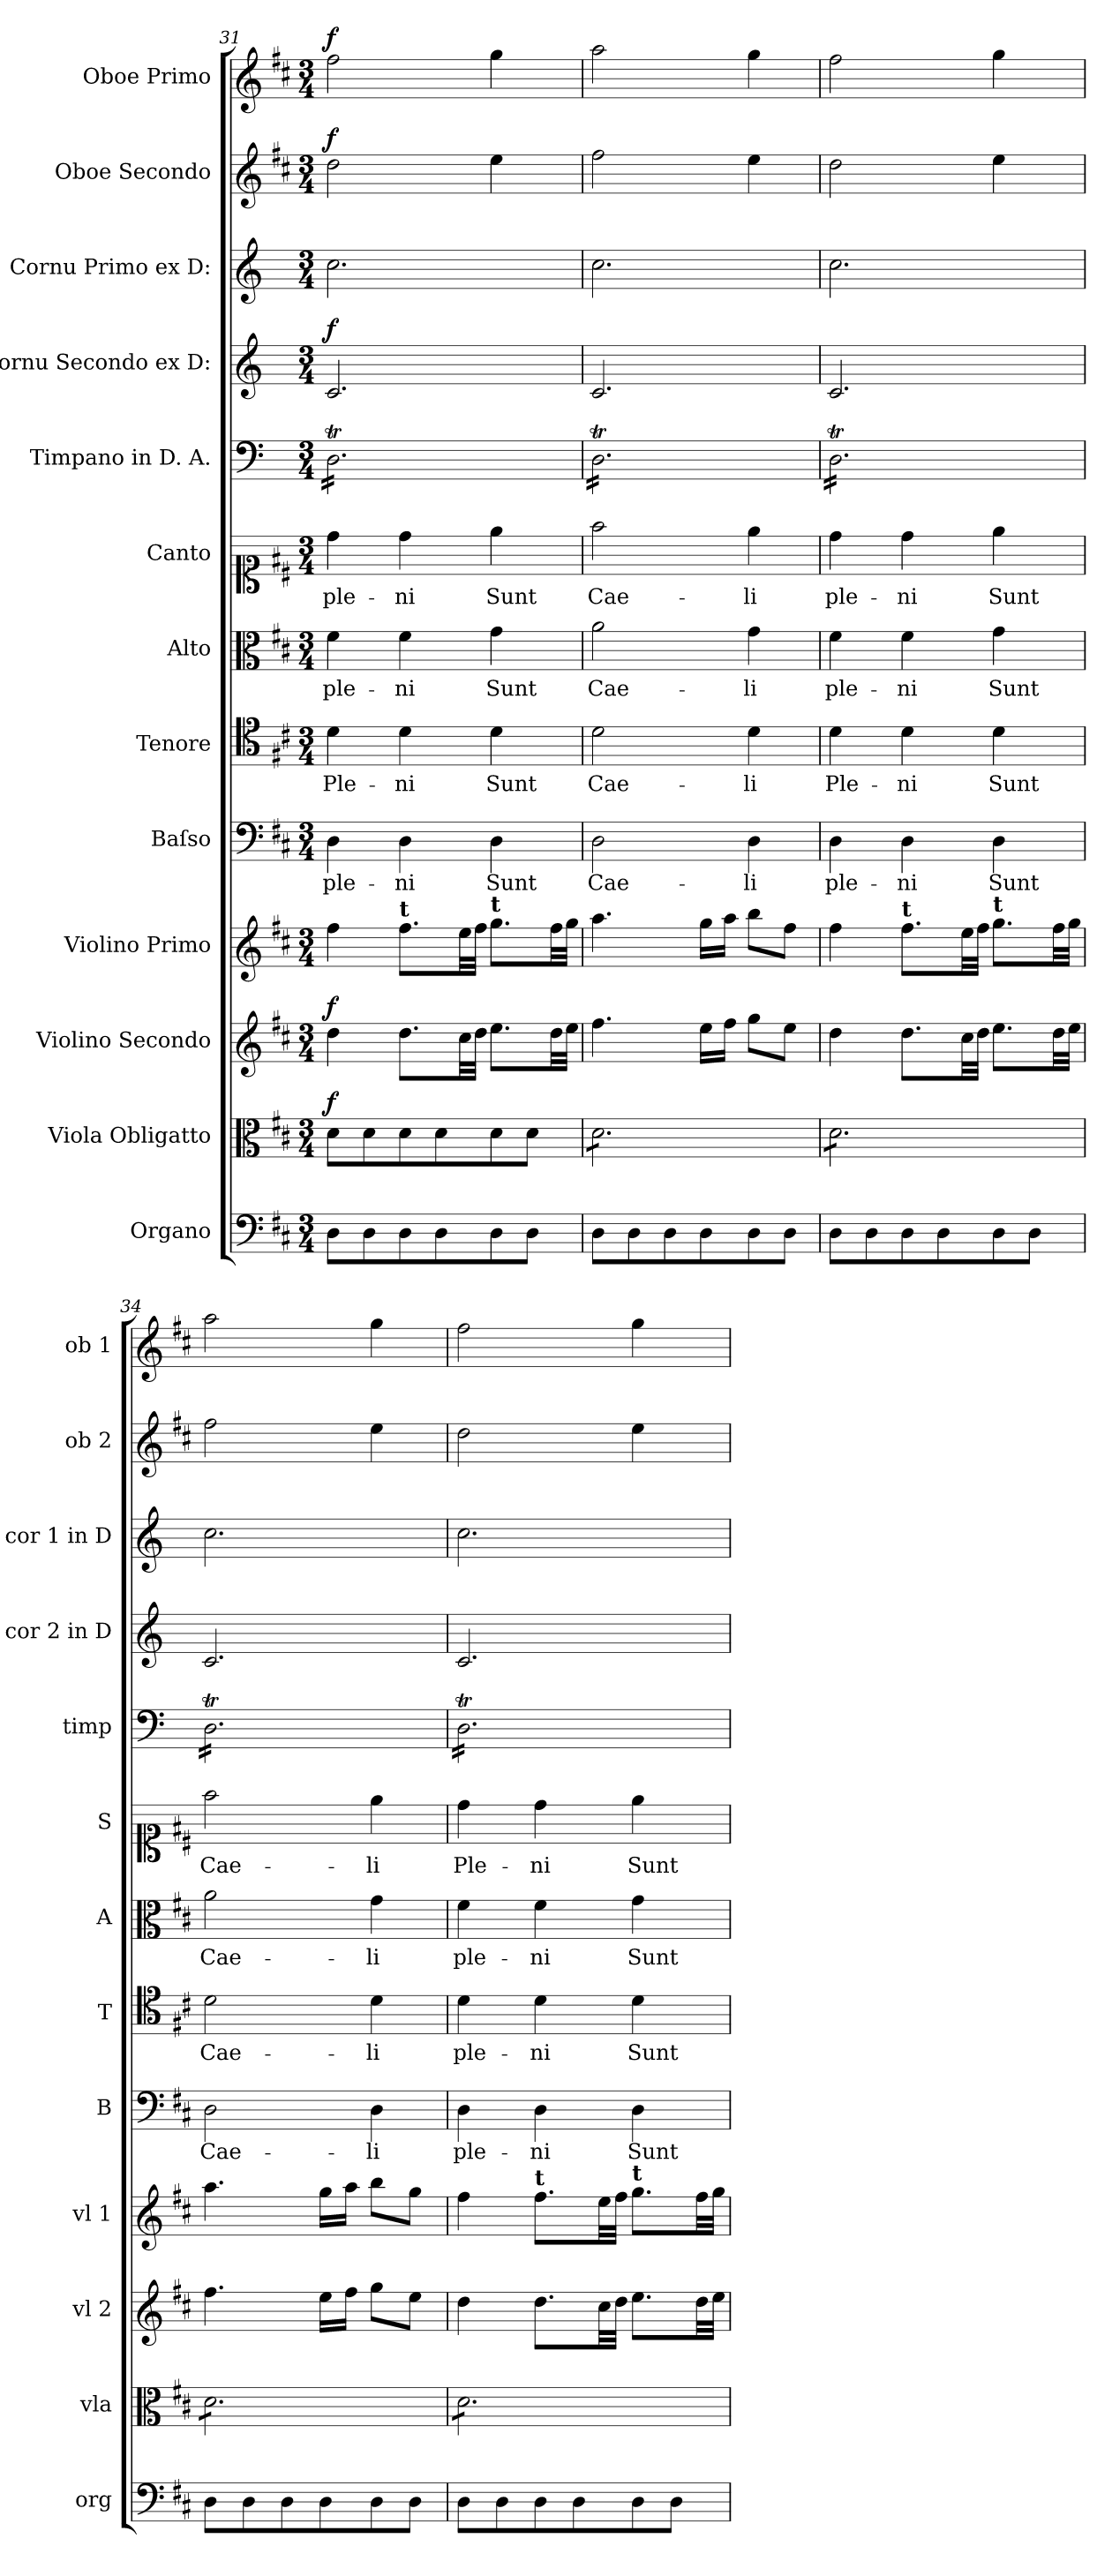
**kern	**kern	**dynam	**kern	**dynam	**kern	**dynam	**kern	**text	**kern	**text	**kern	**text	**kern	**text	**kern	**kern	**dynam	**kern	**dynam	**kern	**dynam	**kern	**dynam
*part13	*part12	*part12	*part11	*part11	*part10	*part10	*part9	*part9	*part8	*part8	*part7	*part7	*part6	*part6	*part5	*part4	*part4	*part3	*part3	*part2	*part2	*part1	*part1
*staff13	*staff12	*staff12	*staff11	*staff11	*staff10	*staff10	*staff9	*staff9	*staff8	*staff8	*staff7	*staff7	*staff6	*staff6	*staff5	*staff4	*staff4	*staff3	*staff3	*staff2	*staff2	*staff1	*staff1
*I"Organo	*I"Viola Obligatto	*	*I"Violino Secondo	*	*I"Violino Primo	*	*I"Baſso	*	*I"Tenore	*	*I"Alto	*	*I"Canto	*	*I"Timpano in D. A.	*I"Cornu Secondo ex D:	*	*I"Cornu Primo ex D:	*	*I"Oboe Secondo	*	*I"Oboe Primo	*
*I'org	*I'vla	*	*I'vl 2	*	*I'vl 1	*	*I'B	*	*I'T	*	*I'A	*	*I'S	*	*I'timp	*I'cor 2 in D	*	*I'cor 1 in D	*	*I'ob 2	*	*I'ob 1	*
*clefF4	*clefC3	*	*clefG2	*	*clefG2	*	*clefF4	*	*clefC4	*	*clefC3	*	*clefC1	*	*clefF4	*clefG2	*	*clefG2	*	*clefG2	*	*clefG2	*
*	*	*	*	*	*	*	*	*	*	*	*	*	*	*	*	*ITrd6c10	*	*ITrd6c10	*	*	*	*	*
*k[f#c#]	*k[f#c#]	*	*k[f#c#]	*	*k[f#c#]	*	*k[f#c#]	*	*k[f#c#]	*	*k[f#c#]	*	*k[f#c#]	*	*	*k[f#c#]	*	*k[f#c#]	*	*k[f#c#]	*	*k[f#c#]	*
*M3/4	*M3/4	*	*M3/4	*	*M3/4	*	*M3/4	*	*M3/4	*	*M3/4	*	*M3/4	*	*M3/4	*M3/4	*	*M3/4	*	*M3/4	*	*M3/4	*
=31	=31	=31	=31	=31	=31	=31	=31	=31	=31	=31	=31	=31	=31	=31	=31	=31	=31	=31	=31	=31	=31	=31	=31
!	!	!LO:DY:a	!	!LO:DY:a	!	!LO:DY:a	!	!	!	!	!	!	!	!	!	!	!LO:DY:a	!	!LO:DY:a	!	!LO:DY:a	!	!LO:DY:a
*	*	*	*	*	*	*	*	*	*	*	*	*	*	*	*tremolo	*	*	*	*	*	*	*	*
8D\L	8d\L	f	4dd\	f	4ff#\	for&colon;	4D\	ple-	4d\	Ple-	4f#\	ple-	4dd\	ple-	16DT\LL	2.D/	f	2.d\	for&colon;	2dd\	f	2ff#\	f
.	.	.	.	.	.	.	.	.	.	.	.	.	.	.	16DT\	.	.	.	.	.	.	.	.
8D\	8d\	.	.	.	.	.	.	.	.	.	.	.	.	.	16DT\	.	.	.	.	.	.	.	.
.	.	.	.	.	.	.	.	.	.	.	.	.	.	.	16DT\	.	.	.	.	.	.	.	.
!	!	!	!	!	!LO:TX:a:B:t=t	!	!	!	!	!	!	!	!	!	!	!	!	!	!	!	!	!	!
8D\	8d\	.	8.dd\L	.	8.ff#\L	.	4D\	-ni	4d\	-ni	4f#\	-ni	4dd\	-ni	16DT\	.	.	.	.	.	.	.	.
.	.	.	.	.	.	.	.	.	.	.	.	.	.	.	16DT\	.	.	.	.	.	.	.	.
8D\	8d\	.	.	.	.	.	.	.	.	.	.	.	.	.	16DT\	.	.	.	.	.	.	.	.
.	.	.	32cc#\LL	.	32ee\LL	.	.	.	.	.	.	.	.	.	16DT\	.	.	.	.	.	.	.	.
.	.	.	32dd\JJJ	.	32ff#\JJJ	.	.	.	.	.	.	.	.	.	.	.	.	.	.	.	.	.	.
!	!	!	!	!	!LO:TX:a:B:t=t	!	!	!	!	!	!	!	!	!	!	!	!	!	!	!	!	!	!
8D\	8d\	.	8.ee\L	.	8.gg\L	.	4D\	Sunt	4d\	Sunt	4g\	Sunt	4ee\	Sunt	16DT\	.	.	.	.	4ee\	.	4gg\	.
.	.	.	.	.	.	.	.	.	.	.	.	.	.	.	16DT\	.	.	.	.	.	.	.	.
8D\J	8d\J	.	.	.	.	.	.	.	.	.	.	.	.	.	16DT\	.	.	.	.	.	.	.	.
.	.	.	32dd\LL	.	32ff#\LL	.	.	.	.	.	.	.	.	.	16DT\JJ	.	.	.	.	.	.	.	.
.	.	.	32ee\JJJ	.	32gg\JJJ	.	.	.	.	.	.	.	.	.	.	.	.	.	.	.	.	.	.
=32	=32	=32	=32	=32	=32	=32	=32	=32	=32	=32	=32	=32	=32	=32	=32	=32	=32	=32	=32	=32	=32	=32	=32
*	*tremolo	*	*	*	*	*	*	*	*	*	*	*	*	*	*	*	*	*	*	*	*	*	*
8D\L	8d\L	.	4.ff#\	.	4.aa\	.	2D\	Cae-	2d\	Cae-	2a\	Cae-	2ff#\	Cae-	16DT\LL	2.D/	.	2.d\	.	2ff#\	.	2aa\	.
.	.	.	.	.	.	.	.	.	.	.	.	.	.	.	16DT\	.	.	.	.	.	.	.	.
8D\	8d\	.	.	.	.	.	.	.	.	.	.	.	.	.	16DT\	.	.	.	.	.	.	.	.
.	.	.	.	.	.	.	.	.	.	.	.	.	.	.	16DT\	.	.	.	.	.	.	.	.
8D\	8d\	.	.	.	.	.	.	.	.	.	.	.	.	.	16DT\	.	.	.	.	.	.	.	.
.	.	.	.	.	.	.	.	.	.	.	.	.	.	.	16DT\	.	.	.	.	.	.	.	.
8D\	8d\	.	16ee\LL	.	16gg\LL	.	.	.	.	.	.	.	.	.	16DT\	.	.	.	.	.	.	.	.
.	.	.	16ff#\JJ	.	16aa\JJ	.	.	.	.	.	.	.	.	.	16DT\	.	.	.	.	.	.	.	.
8D\	8d\	.	8gg\L	.	8bb\L	.	4D\	-li	4d\	-li	4g\	-li	4ee\	-li	16DT\	.	.	.	.	4ee\	.	4gg\	.
.	.	.	.	.	.	.	.	.	.	.	.	.	.	.	16DT\	.	.	.	.	.	.	.	.
8D\J	8d\J	.	8ee\J	.	8ff#\J	.	.	.	.	.	.	.	.	.	16DT\	.	.	.	.	.	.	.	.
.	.	.	.	.	.	.	.	.	.	.	.	.	.	.	16DT\JJ	.	.	.	.	.	.	.	.
=33	=33	=33	=33	=33	=33	=33	=33	=33	=33	=33	=33	=33	=33	=33	=33	=33	=33	=33	=33	=33	=33	=33	=33
!	!	!	!	!	!	!	!	!LO:LY:i	!	!LO:LY:i	!	!	!	!LO:LY:i	!	!	!	!	!	!	!	!	!
8D\L	8d\L	.	4dd\	.	4ff#\	.	4D\	ple-	4d\	Ple-	4f#\	ple-	4dd\	ple-	16DT\LL	2.D/	.	2.d\	.	2dd\	.	2ff#\	.
.	.	.	.	.	.	.	.	.	.	.	.	.	.	.	16DT\	.	.	.	.	.	.	.	.
8D\	8d\	.	.	.	.	.	.	.	.	.	.	.	.	.	16DT\	.	.	.	.	.	.	.	.
.	.	.	.	.	.	.	.	.	.	.	.	.	.	.	16DT\	.	.	.	.	.	.	.	.
!	!	!	!	!	!LO:TX:a:B:t=t	!	!	!	!	!	!	!	!	!	!	!	!	!	!	!	!	!	!
!	!	!	!	!	!	!	!	!LO:LY:i	!	!LO:LY:i	!	!	!	!LO:LY:i	!	!	!	!	!	!	!	!	!
8D\	8d\	.	8.dd\L	.	8.ff#\L	.	4D\	-ni	4d\	-ni	4f#\	-ni	4dd\	-ni	16DT\	.	.	.	.	.	.	.	.
.	.	.	.	.	.	.	.	.	.	.	.	.	.	.	16DT\	.	.	.	.	.	.	.	.
8D\	8d\	.	.	.	.	.	.	.	.	.	.	.	.	.	16DT\	.	.	.	.	.	.	.	.
.	.	.	32cc#\LL	.	32ee\LL	.	.	.	.	.	.	.	.	.	16DT\	.	.	.	.	.	.	.	.
.	.	.	32dd\JJJ	.	32ff#\JJJ	.	.	.	.	.	.	.	.	.	.	.	.	.	.	.	.	.	.
!	!	!	!	!	!LO:TX:a:B:t=t	!	!	!	!	!	!	!	!	!	!	!	!	!	!	!	!	!	!
!	!	!	!	!	!	!	!	!LO:LY:i	!	!LO:LY:i	!	!	!	!LO:LY:i	!	!	!	!	!	!	!	!	!
8D\	8d\	.	8.ee\L	.	8.gg\L	.	4D\	Sunt	4d\	Sunt	4g\	Sunt	4ee\	Sunt	16DT\	.	.	.	.	4ee\	.	4gg\	.
.	.	.	.	.	.	.	.	.	.	.	.	.	.	.	16DT\	.	.	.	.	.	.	.	.
8D\J	8d\J	.	.	.	.	.	.	.	.	.	.	.	.	.	16DT\	.	.	.	.	.	.	.	.
.	.	.	32dd\LL	.	32ff#\LL	.	.	.	.	.	.	.	.	.	16DT\JJ	.	.	.	.	.	.	.	.
.	.	.	32ee\JJJ	.	32gg\JJJ	.	.	.	.	.	.	.	.	.	.	.	.	.	.	.	.	.	.
=34	=34	=34	=34	=34	=34	=34	=34	=34	=34	=34	=34	=34	=34	=34	=34	=34	=34	=34	=34	=34	=34	=34	=34
!	!	!	!	!	!	!	!	!LO:LY:i	!	!LO:LY:i	!	!	!	!LO:LY:i	!	!	!	!	!	!	!	!	!
8D\L	8d\L	.	4.ff#\	.	4.aa\	.	2D\	Cae-	2d\	Cae-	2a\	Cae-	2ff#\	Cae-	16DT\LL	2.D/	.	2.d\	.	2ff#\	.	2aa\	.
.	.	.	.	.	.	.	.	.	.	.	.	.	.	.	16DT\	.	.	.	.	.	.	.	.
8D\	8d\	.	.	.	.	.	.	.	.	.	.	.	.	.	16DT\	.	.	.	.	.	.	.	.
.	.	.	.	.	.	.	.	.	.	.	.	.	.	.	16DT\	.	.	.	.	.	.	.	.
8D\	8d\	.	.	.	.	.	.	.	.	.	.	.	.	.	16DT\	.	.	.	.	.	.	.	.
.	.	.	.	.	.	.	.	.	.	.	.	.	.	.	16DT\	.	.	.	.	.	.	.	.
8D\	8d\	.	16ee\LL	.	16gg\LL	.	.	.	.	.	.	.	.	.	16DT\	.	.	.	.	.	.	.	.
.	.	.	16ff#\JJ	.	16aa\JJ	.	.	.	.	.	.	.	.	.	16DT\	.	.	.	.	.	.	.	.
!	!	!	!	!	!	!	!	!LO:LY:i	!	!LO:LY:i	!	!	!	!LO:LY:i	!	!	!	!	!	!	!	!	!
8D\	8d\	.	8gg\L	.	8bb\L	.	4D\	-li	4d\	-li	4g\	-li	4ee\	-li	16DT\	.	.	.	.	4ee\	.	4gg\	.
.	.	.	.	.	.	.	.	.	.	.	.	.	.	.	16DT\	.	.	.	.	.	.	.	.
8D\J	8d\J	.	8ee\J	.	8gg\J	.	.	.	.	.	.	.	.	.	16DT\	.	.	.	.	.	.	.	.
.	.	.	.	.	.	.	.	.	.	.	.	.	.	.	16DT\JJ	.	.	.	.	.	.	.	.
=35	=35	=35	=35	=35	=35	=35	=35	=35	=35	=35	=35	=35	=35	=35	=35	=35	=35	=35	=35	=35	=35	=35	=35
!	!	!	!	!	!	!	!	!LO:LY:i	!	!	!	!	!	!	!	!	!	!	!	!	!	!	!
8D\L	8d\L	.	4dd\	.	4ff#\	.	4D\	ple-	4d\	ple-	4f#\	ple-	4dd\	Ple-	16DT\LL	2.D/	.	2.d\	.	2dd\	.	2ff#\	.
.	.	.	.	.	.	.	.	.	.	.	.	.	.	.	16DT\	.	.	.	.	.	.	.	.
8D\	8d\	.	.	.	.	.	.	.	.	.	.	.	.	.	16DT\	.	.	.	.	.	.	.	.
.	.	.	.	.	.	.	.	.	.	.	.	.	.	.	16DT\	.	.	.	.	.	.	.	.
!	!	!	!	!	!LO:TX:a:B:t=t	!	!	!	!	!	!	!	!	!	!	!	!	!	!	!	!	!	!
!	!	!	!	!	!	!	!	!LO:LY:i	!	!	!	!	!	!	!	!	!	!	!	!	!	!	!
8D\	8d\	.	8.dd\L	.	8.ff#\L	.	4D\	-ni	4d\	-ni	4f#\	-ni	4dd\	-ni	16DT\	.	.	.	.	.	.	.	.
.	.	.	.	.	.	.	.	.	.	.	.	.	.	.	16DT\	.	.	.	.	.	.	.	.
8D\	8d\	.	.	.	.	.	.	.	.	.	.	.	.	.	16DT\	.	.	.	.	.	.	.	.
.	.	.	32cc#\LL	.	32ee\LL	.	.	.	.	.	.	.	.	.	16DT\	.	.	.	.	.	.	.	.
.	.	.	32dd\JJJ	.	32ff#\JJJ	.	.	.	.	.	.	.	.	.	.	.	.	.	.	.	.	.	.
!	!	!	!	!	!LO:TX:a:B:t=t	!	!	!	!	!	!	!	!	!	!	!	!	!	!	!	!	!	!
!	!	!	!	!	!	!	!	!LO:LY:i	!	!	!	!	!	!	!	!	!	!	!	!	!	!	!
8D\	8d\	.	8.ee\L	.	8.gg\L	.	4D\	Sunt	4d\	Sunt	4g\	Sunt	4ee\	Sunt	16DT\	.	.	.	.	4ee\	.	4gg\	.
.	.	.	.	.	.	.	.	.	.	.	.	.	.	.	16DT\	.	.	.	.	.	.	.	.
8D\J	8d\J	.	.	.	.	.	.	.	.	.	.	.	.	.	16DT\	.	.	.	.	.	.	.	.
*	*Xtremolo	*	*	*	*	*	*	*	*	*	*	*	*	*	*	*	*	*	*	*	*	*	*
.	.	.	32dd\LL	.	32ff#\LL	.	.	.	.	.	.	.	.	.	16DT\JJ	.	.	.	.	.	.	.	.
*	*	*	*	*	*	*	*	*	*	*	*	*	*	*	*Xtremolo	*	*	*	*	*	*	*	*
.	.	.	32ee\JJJ	.	32gg\JJJ	.	.	.	.	.	.	.	.	.	.	.	.	.	.	.	.	.	.
=	=	=	=	=	=	=	=	=	=	=	=	=	=	=	=	=	=	=	=	=	=	=	=
*-	*-	*-	*-	*-	*-	*-	*-	*-	*-	*-	*-	*-	*-	*-	*-	*-	*-	*-	*-	*-	*-	*-	*-
